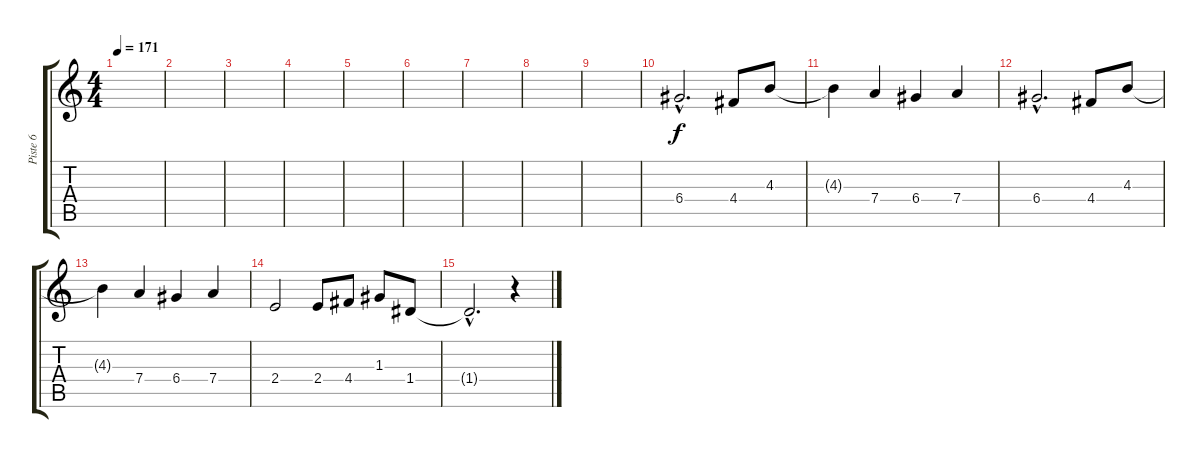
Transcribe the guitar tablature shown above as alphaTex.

\track ("Piste 6" "Piste 6") {instrument distortionguitar}
\staff {score tabs}
\tuning (E4 B3 G3 D3 A2 E2) {hide}
\ts (4 4)
\tempo 171
\clef g2
\ks c
|
|
|
|
|
|
|
|
|
6.4{hac}.2{d} 4.4.8 4.3.8 |
4.3{t}.4 7.4.4 6.4.4 7.4.4 |
6.4{hac}.2{d} 4.4.8 4.3.8 |
4.3{t}.4 7.4.4 6.4.4 7.4.4 |
2.4.2 2.4.8 4.4.8 1.3.8 1.4.8 |
1.4{hac t}.2{d} r.4
